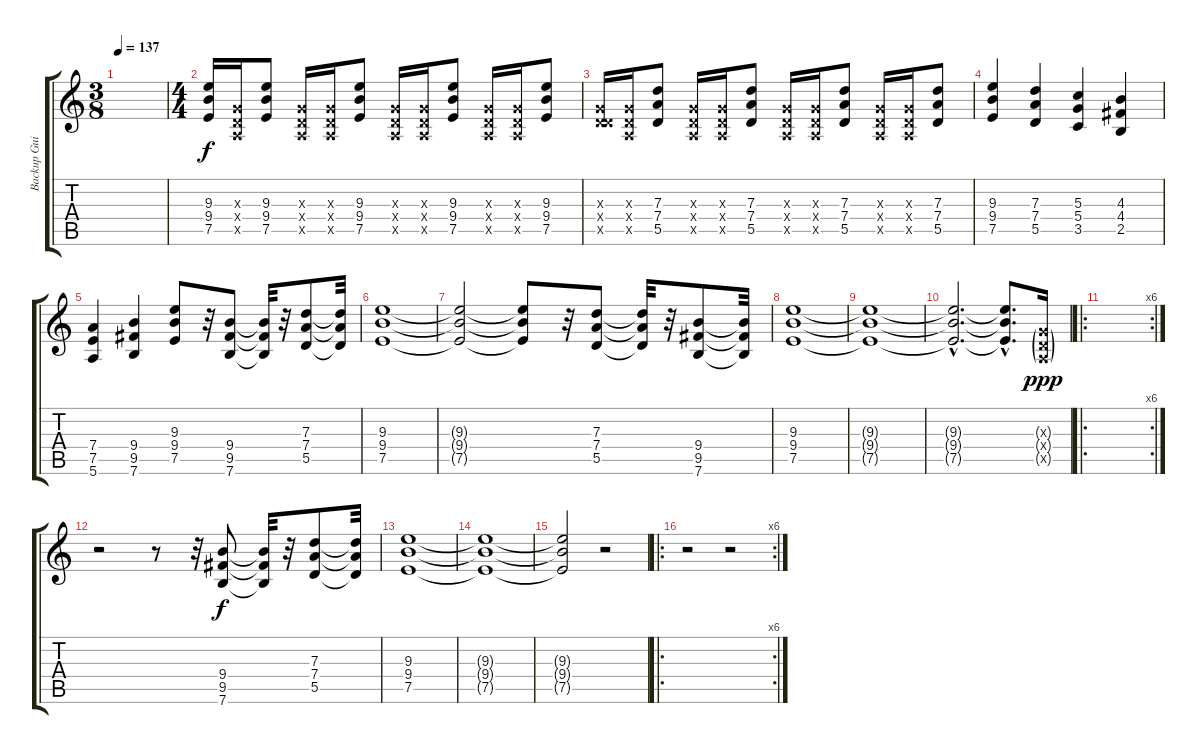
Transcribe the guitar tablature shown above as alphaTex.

\track ("Backup Guitar (doubled)" "Backup Gui") {instrument overdrivenguitar}
\staff {score tabs}
\tuning (E4 B3 G3 D3 A2 E2) {hide}
\ts (3 8)
\tempo 137
\clef g2
\ks c
|
\ts (4 4)
(9.3 9.4 7.5).16 (0.3{x} 0.4{x} 0.5{x}).16 (9.3 9.4 7.5).8 (0.3{x} 0.4{x} 0.5{x}).16 (0.3{x} 0.4{x} 0.5{x}).16 (9.3 9.4 7.5).8 (0.3{x} 0.4{x} 0.5{x}).16 (0.3{x} 0.4{x} 0.5{x}).16 (9.3 9.4 7.5).8 (0.3{x} 0.4{x} 0.5{x}).16 (0.3{x} 0.4{x} 0.5{x}).16 (9.3 9.4 7.5).8 |
(0.3{x} 0.4{x} 5.5{x}).16 (0.3{x} 0.4{x} 0.5{x}).16 (7.3 7.4 5.5).8 (0.3{x} 0.4{x} 0.5{x}).16 (0.3{x} 0.4{x} 0.5{x}).16 (7.3 7.4 5.5).8 (0.3{x} 0.4{x} 0.5{x}).16 (0.3{x} 0.4{x} 0.5{x}).16 (7.3 7.4 5.5).8 (0.3{x} 0.4{x} 0.5{x}).16 (0.3{x} 0.4{x} 0.5{x}).16 (7.3 7.4 5.5).8 |
(9.3 9.4 7.5).4 (7.3 7.4 5.5).4 (5.3 5.4 3.5).4 (4.3 4.4 2.5).4 |
(7.4 7.5 5.6).4 (9.4 9.5 7.6).4 (9.3 9.4 7.5).8 r.32 (9.4 9.5 7.6).8 (9.4{t} 9.5{t} 7.6{t}).32 r.32 (7.3 7.4 5.5).8 (7.3{t} 7.4{t} 5.5{t}).32 |
(9.3 9.4 7.5).1 |
(9.3{t} 9.4{t} 7.5{t}).2 (9.3{t} 9.4{t} 7.5{t}).8 r.32 (7.3 7.4 5.5).8 (7.3{t} 7.4{t} 5.5{t}).32 r.32 (9.4 9.5 7.6).8 (9.4{t} 9.5{t} 7.6{t}).32 |
(9.3 9.4 7.5).1 |
(9.3{t} 9.4{t} 7.5{t}).1 |
(9.3{hac t} 9.4{hac t} 7.5{hac t}).2{d} (9.3{hac t} 9.4{hac t} 7.5{hac t}).8{d} (0.3{g x} 0.4{g x} 0.5{g x}).16{dy ppp} |
\ro
\rc 6
|
r.2 r.8 r.32 (9.4 9.5 7.6).8{dy f} (9.4{t} 9.5{t} 7.6{t}).32 r.32 (7.3 7.4 5.5).8 (7.3{t} 7.4{t} 5.5{t}).32 |
(9.3 9.4 7.5).1{volume 0} |
(9.3{t} 9.4{t} 7.5{t}).1 |
(9.3{t} 9.4{t} 7.5{t}).2 r.2 |
\ro
\rc 6
r.2 r.2
